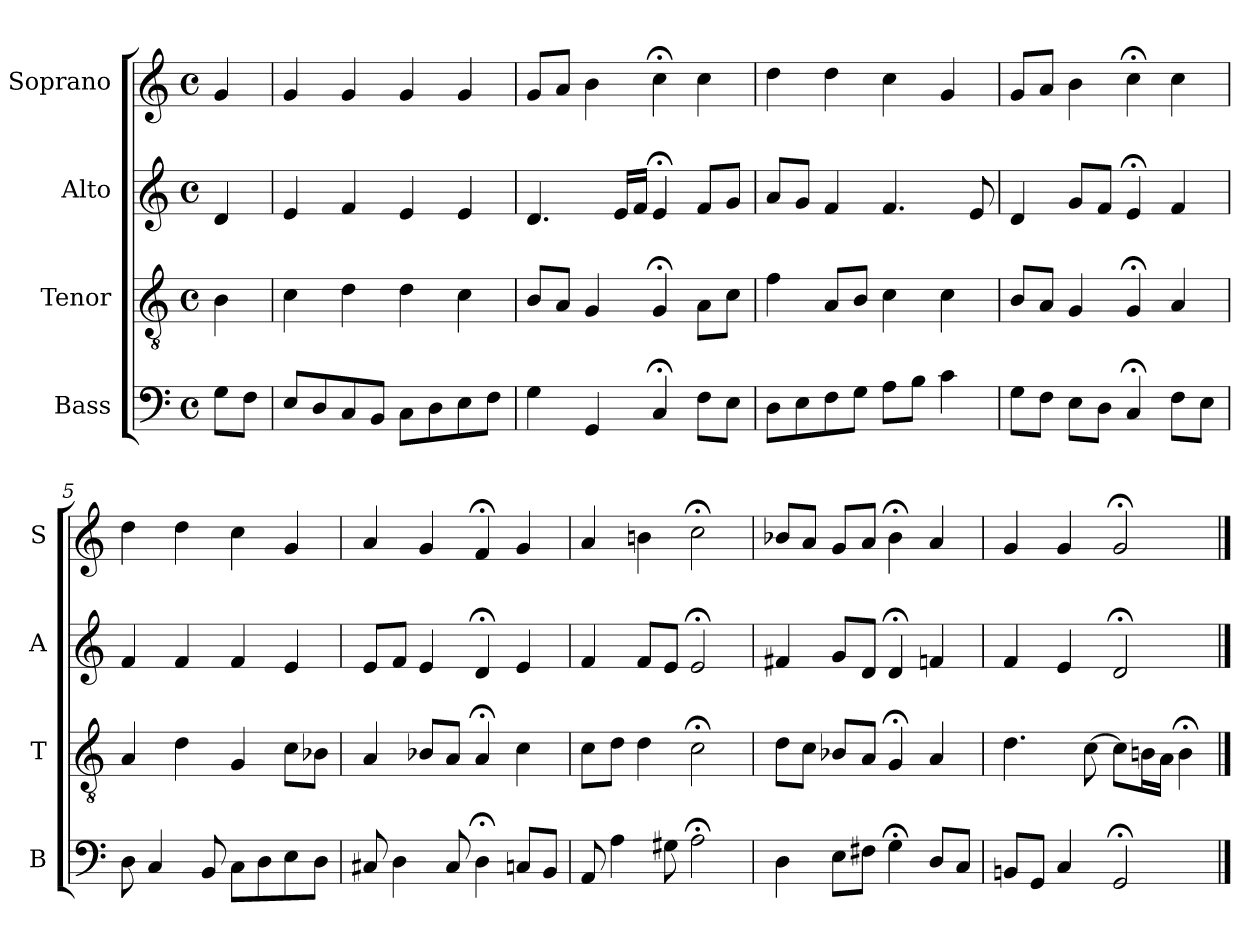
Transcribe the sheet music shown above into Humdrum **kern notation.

**kern	**kern	**kern	**kern
*part4	*part3	*part2	*part1
*staff4	*staff3	*staff2	*staff1
*I"Bass	*I"Tenor	*I"Alto	*I"Soprano
*I'B	*I'T	*I'A	*I'S
*clefF4	*clefGv2	*clefG2	*clefG2
*k[]	*k[]	*k[]	*k[]
*G:mix	*G:mix	*G:mix	*G:mix
*M4/4	*M4/4	*M4/4	*M4/4
*met(c)	*met(c)	*met(c)	*met(c)
*MM100	*MM100	*MM100	*MM100
=	=	=	=
8GL	4B	4d	4g
8FJ	.	.	.
=1	=1	=1	=1
8EL	4c	4e	4g
8D	.	.	.
8C	4d	4f	4g
8BBJ	.	.	.
8CL	4d	4e	4g
8D	.	.	.
8E	4c	4e	4g
8FJ	.	.	.
=2	=2	=2	=2
4G	8BL	4.d	8gL
.	8AJ	.	8aJ
4GG	4G	.	4b
.	.	16eLL	.
.	.	16fJJ	.
4C;<	4G;<	4e;<	4cc;<
8FL	8AiL	8fiL	4cc
8EJ	8ciJ	8giJ	.
=3	=3	=3	=3
8DL	4f	8aL	4dd
8E	.	8gJ	.
8F	8AL	4f	4dd
8GJ	8BJ	.	.
8AL	4c	4.f	4cc
8BJ	.	.	.
4c	4c	.	4g
.	.	8e	.
=4	=4	=4	=4
8GL	8BL	4d	8gL
8FJ	8AJ	.	8aJ
8EL	4G	8gL	4b
8DJ	.	8fJ	.
4C;<	4G;<	4e;<	4cc;<
8FL	4A	4f	4cc
8EJ	.	.	.
=5	=5	=5	=5
8D	4A	4f	4dd
4C	.	.	.
.	4d	4f	4dd
8BB	.	.	.
8CL	4G	4f	4cc
8D	.	.	.
8E	8cL	4e	4g
8DJ	8B-XJ	.	.
=6	=6	=6	=6
8C#X	4A	8eL	4a
4D	.	8fJ	.
.	8B-XL	4e	4g
8C#	8AiJ	.	.
4D;<	4A;<i	4d;<	4f;<i
8CnL	4ci	4e	4gi
8BBJ	.	.	.
=7	=7	=7	=7
8AA	8cL	4f	4a
4A	8dJ	.	.
.	4d	8fL	4bn
8G#X	.	8eJ	.
2A;<	2c;<	2e;<	2cc;<
=8	=8	=8	=8
4D	8dL	4f#X	8b-XL
.	8cJ	.	8aJ
8EL	8B-XL	8gL	8gL
8F#XJ	8AJ	8dJ	8aJ
4G;<	4G;<	4d;<	4b-;<
8DL	4A	4fn	4a
8CJ	.	.	.
=9	=9	=9	=9
8BBnL	4.d	4f	4g
8GGJ	.	.	.
4C	.	4e	4g
.	[8c	.	.
2GG;<	8cL]	2d;<	2g;<
.	16BnL	.	.
.	16AJJ	.	.
.	4B;<	.	.
==	==	==	==
*-	*-	*-	*-
